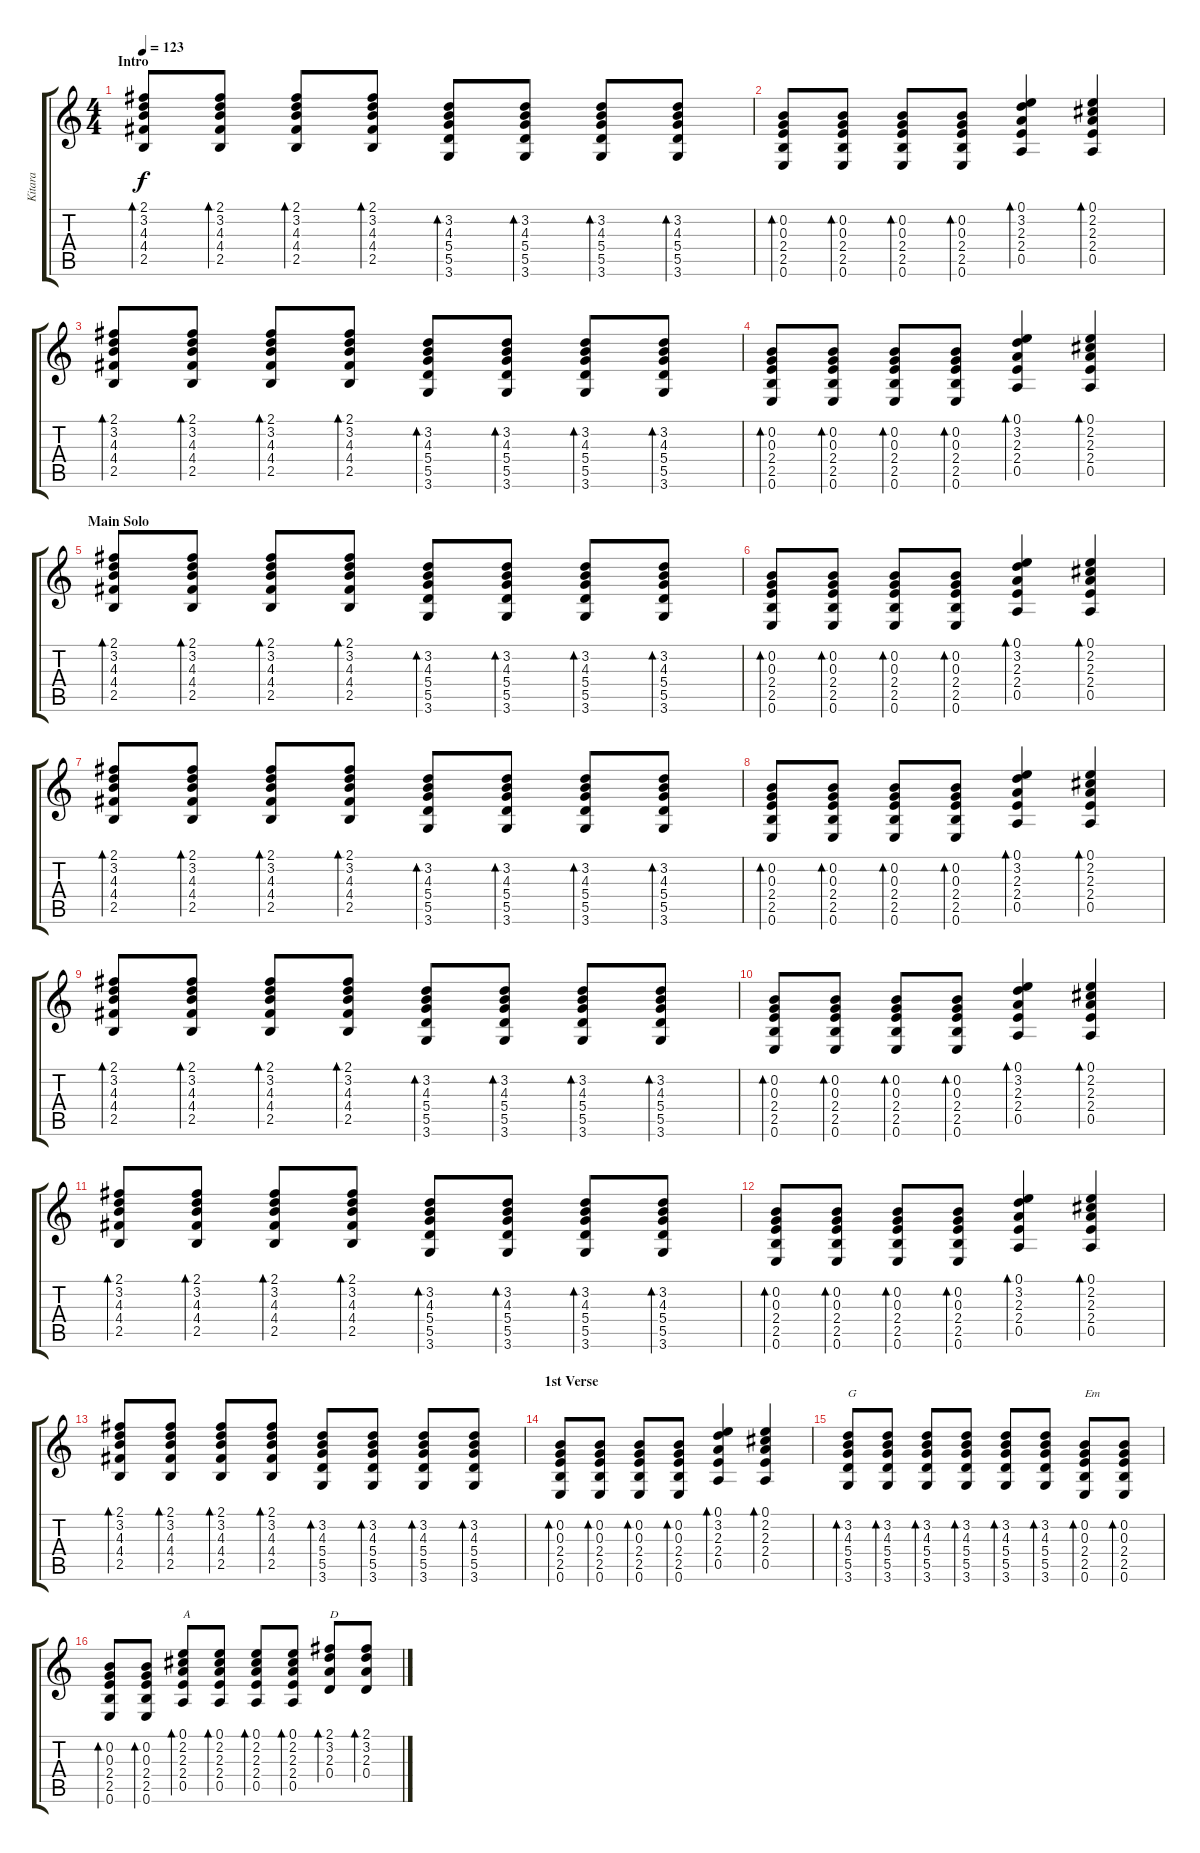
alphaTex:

\track ("Kitara" "Kitara") {instrument electricguitarjazz}
\staff {score tabs}
\tuning (E4 B3 G3 D3 A2 E2) {hide}
\ts (4 4)
\section ("" "Intro")
\tempo 123
\clef g2
\ks c
(2.1 3.2 4.3 4.4 2.5).8{bd 30 dy f instrument electricguitarjazz} (2.1 3.2 4.3 4.4 2.5).8{bd 30} (2.1 3.2 4.3 4.4 2.5).8{bd 30} (2.1 3.2 4.3 4.4 2.5).8{bd 30} (3.2 4.3 5.4 5.5 3.6).8{bd 30} (3.2 4.3 5.4 5.5 3.6).8{bd 30} (3.2 4.3 5.4 5.5 3.6).8{bd 30} (3.2 4.3 5.4 5.5 3.6).8{bd 30} |
(0.2 0.3 2.4 2.5 0.6).8{bd 60} (0.2 0.3 2.4 2.5 0.6).8{bd 60} (0.2 0.3 2.4 2.5 0.6).8{bd 60} (0.2 0.3 2.4 2.5 0.6).8{bd 60} (0.1 3.2 2.3 2.4 0.5).4{bd 60} (0.1 2.2 2.3 2.4 0.5).4{bd 60} |
(2.1 3.2 4.3 4.4 2.5).8{bd 30} (2.1 3.2 4.3 4.4 2.5).8{bd 30} (2.1 3.2 4.3 4.4 2.5).8{bd 30} (2.1 3.2 4.3 4.4 2.5).8{bd 30} (3.2 4.3 5.4 5.5 3.6).8{bd 30} (3.2 4.3 5.4 5.5 3.6).8{bd 30} (3.2 4.3 5.4 5.5 3.6).8{bd 30} (3.2 4.3 5.4 5.5 3.6).8{bd 30} |
(0.2 0.3 2.4 2.5 0.6).8{bd 60} (0.2 0.3 2.4 2.5 0.6).8{bd 60} (0.2 0.3 2.4 2.5 0.6).8{bd 60} (0.2 0.3 2.4 2.5 0.6).8{bd 60} (0.1 3.2 2.3 2.4 0.5).4{bd 60} (0.1 2.2 2.3 2.4 0.5).4{bd 60} |
\section ("" "Main Solo")
(2.1 3.2 4.3 4.4 2.5).8{bd 30} (2.1 3.2 4.3 4.4 2.5).8{bd 30} (2.1 3.2 4.3 4.4 2.5).8{bd 30} (2.1 3.2 4.3 4.4 2.5).8{bd 30} (3.2 4.3 5.4 5.5 3.6).8{bd 30} (3.2 4.3 5.4 5.5 3.6).8{bd 30} (3.2 4.3 5.4 5.5 3.6).8{bd 30} (3.2 4.3 5.4 5.5 3.6).8{bd 30} |
(0.2 0.3 2.4 2.5 0.6).8{bd 60} (0.2 0.3 2.4 2.5 0.6).8{bd 60} (0.2 0.3 2.4 2.5 0.6).8{bd 60} (0.2 0.3 2.4 2.5 0.6).8{bd 60} (0.1 3.2 2.3 2.4 0.5).4{bd 60} (0.1 2.2 2.3 2.4 0.5).4{bd 60} |
(2.1 3.2 4.3 4.4 2.5).8{bd 30} (2.1 3.2 4.3 4.4 2.5).8{bd 30} (2.1 3.2 4.3 4.4 2.5).8{bd 30} (2.1 3.2 4.3 4.4 2.5).8{bd 30} (3.2 4.3 5.4 5.5 3.6).8{bd 30} (3.2 4.3 5.4 5.5 3.6).8{bd 30} (3.2 4.3 5.4 5.5 3.6).8{bd 30} (3.2 4.3 5.4 5.5 3.6).8{bd 30} |
(0.2 0.3 2.4 2.5 0.6).8{bd 60} (0.2 0.3 2.4 2.5 0.6).8{bd 60} (0.2 0.3 2.4 2.5 0.6).8{bd 60} (0.2 0.3 2.4 2.5 0.6).8{bd 60} (0.1 3.2 2.3 2.4 0.5).4{bd 60} (0.1 2.2 2.3 2.4 0.5).4{bd 60} |
(2.1 3.2 4.3 4.4 2.5).8{bd 30} (2.1 3.2 4.3 4.4 2.5).8{bd 30} (2.1 3.2 4.3 4.4 2.5).8{bd 30} (2.1 3.2 4.3 4.4 2.5).8{bd 30} (3.2 4.3 5.4 5.5 3.6).8{bd 30} (3.2 4.3 5.4 5.5 3.6).8{bd 30} (3.2 4.3 5.4 5.5 3.6).8{bd 30} (3.2 4.3 5.4 5.5 3.6).8{bd 30} |
(0.2 0.3 2.4 2.5 0.6).8{bd 60} (0.2 0.3 2.4 2.5 0.6).8{bd 60} (0.2 0.3 2.4 2.5 0.6).8{bd 60} (0.2 0.3 2.4 2.5 0.6).8{bd 60} (0.1 3.2 2.3 2.4 0.5).4{bd 60} (0.1 2.2 2.3 2.4 0.5).4{bd 60} |
(2.1 3.2 4.3 4.4 2.5).8{bd 30} (2.1 3.2 4.3 4.4 2.5).8{bd 30} (2.1 3.2 4.3 4.4 2.5).8{bd 30} (2.1 3.2 4.3 4.4 2.5).8{bd 30} (3.2 4.3 5.4 5.5 3.6).8{bd 30} (3.2 4.3 5.4 5.5 3.6).8{bd 30} (3.2 4.3 5.4 5.5 3.6).8{bd 30} (3.2 4.3 5.4 5.5 3.6).8{bd 30} |
(0.2 0.3 2.4 2.5 0.6).8{bd 60} (0.2 0.3 2.4 2.5 0.6).8{bd 60} (0.2 0.3 2.4 2.5 0.6).8{bd 60} (0.2 0.3 2.4 2.5 0.6).8{bd 60} (0.1 3.2 2.3 2.4 0.5).4{bd 60} (0.1 2.2 2.3 2.4 0.5).4{bd 60} |
(2.1 3.2 4.3 4.4 2.5).8{bd 30} (2.1 3.2 4.3 4.4 2.5).8{bd 30} (2.1 3.2 4.3 4.4 2.5).8{bd 30} (2.1 3.2 4.3 4.4 2.5).8{bd 30} (3.2 4.3 5.4 5.5 3.6).8{bd 30} (3.2 4.3 5.4 5.5 3.6).8{bd 30} (3.2 4.3 5.4 5.5 3.6).8{bd 30} (3.2 4.3 5.4 5.5 3.6).8{bd 30} |
\section ("" "1st Verse")
(0.2 0.3 2.4 2.5 0.6).8{bd 60} (0.2 0.3 2.4 2.5 0.6).8{bd 60} (0.2 0.3 2.4 2.5 0.6).8{bd 60} (0.2 0.3 2.4 2.5 0.6).8{bd 60} (0.1 3.2 2.3 2.4 0.5).4{bd 60} (0.1 2.2 2.3 2.4 0.5).4{bd 60} |
(3.2 4.3 5.4 5.5 3.6).8{bd 30 txt "G"} (3.2 4.3 5.4 5.5 3.6).8{bd 30} (3.2 4.3 5.4 5.5 3.6).8{bd 30} (3.2 4.3 5.4 5.5 3.6).8{bd 30} (3.2 4.3 5.4 5.5 3.6).8{bd 30} (3.2 4.3 5.4 5.5 3.6).8{bd 30} (0.2 0.3 2.4 2.5 0.6).8{bd 30 txt "Em"} (0.2 0.3 2.4 2.5 0.6).8{bd 30} |
(0.2 0.3 2.4 2.5 0.6).8{bd 30} (0.2 0.3 2.4 2.5 0.6).8{bd 30} (0.1 2.2 2.3 2.4 0.5).8{bd 30 txt "A"} (0.1 2.2 2.3 2.4 0.5).8{bd 30} (0.1 2.2 2.3 2.4 0.5).8{bd 30} (0.1 2.2 2.3 2.4 0.5).8{bd 30} (2.1 3.2 2.3 0.4).8{bd 30 txt "D"} (2.1 3.2 2.3 0.4).8{bd 30}
